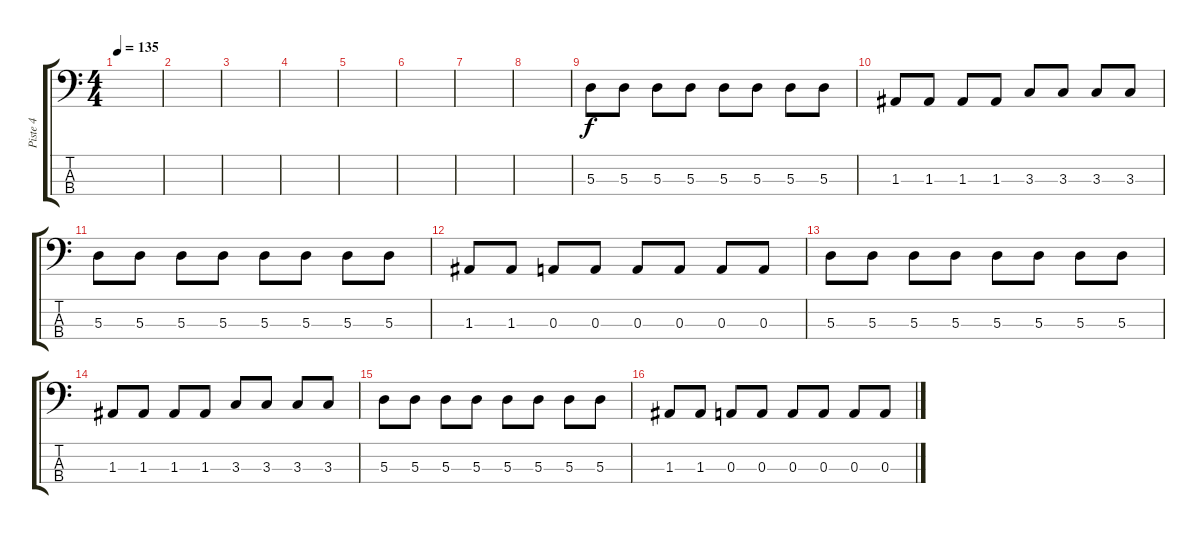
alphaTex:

\track ("Piste 4" "Piste 4") {instrument electricbassfinger}
\staff {score tabs}
\tuning (G2 D2 A1 E1) {hide}
\ts (4 4)
\tempo 135
\clef f4
\ks c
|
|
|
|
|
|
|
|
5.3.8 5.3.8 5.3.8 5.3.8 5.3.8 5.3.8 5.3.8 5.3.8 |
1.3.8 1.3.8 1.3.8 1.3.8 3.3.8 3.3.8 3.3.8 3.3.8 |
5.3.8 5.3.8 5.3.8 5.3.8 5.3.8 5.3.8 5.3.8 5.3.8 |
1.3.8 1.3.8 0.3.8 0.3.8 0.3.8 0.3.8 0.3.8 0.3.8 |
5.3.8 5.3.8 5.3.8 5.3.8 5.3.8 5.3.8 5.3.8 5.3.8 |
1.3.8 1.3.8 1.3.8 1.3.8 3.3.8 3.3.8 3.3.8 3.3.8 |
5.3.8 5.3.8 5.3.8 5.3.8 5.3.8 5.3.8 5.3.8 5.3.8 |
1.3.8 1.3.8 0.3.8 0.3.8 0.3.8 0.3.8 0.3.8 0.3.8
